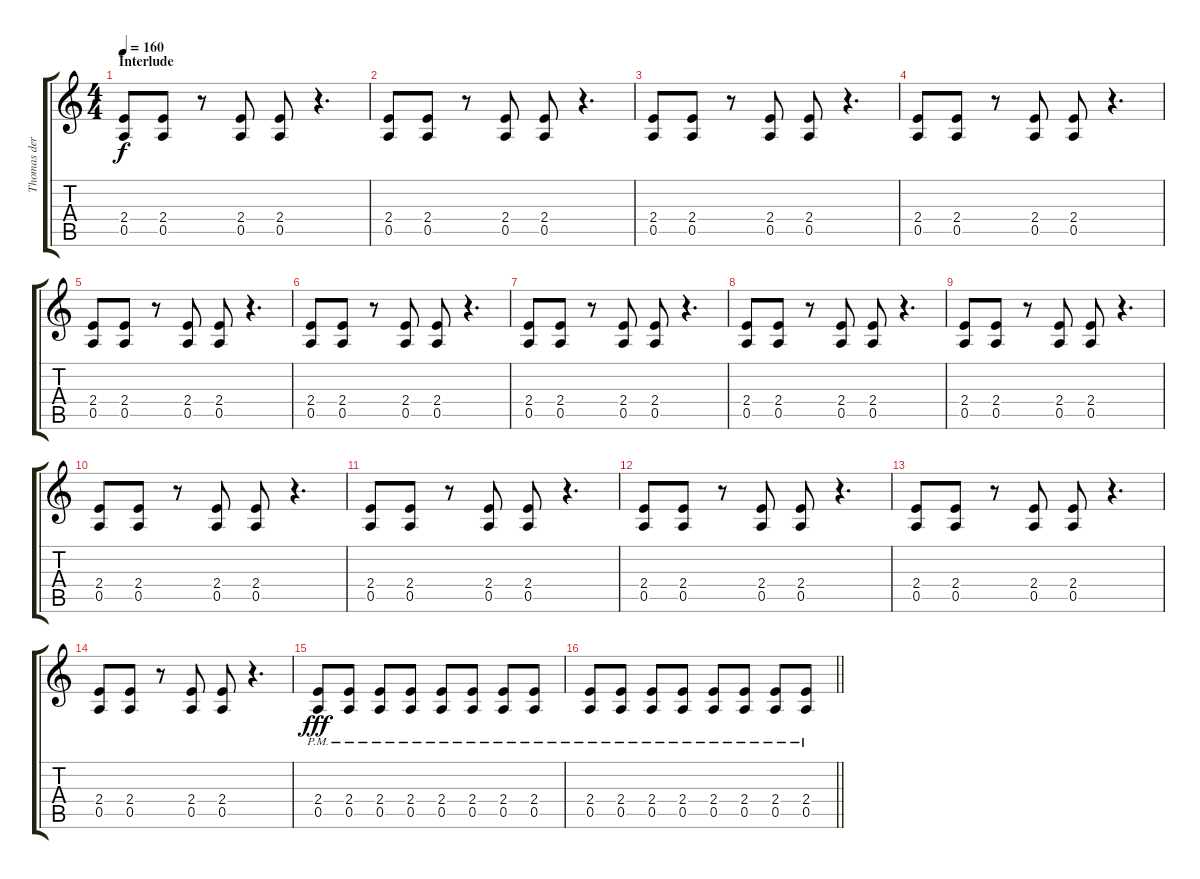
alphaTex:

\track ("Thomas der Münzer" "Thomas der") {instrument distortionguitar}
\staff {score tabs}
\tuning (E4 B3 G3 D3 A2 E2) {hide}
\ts (4 4)
\section ("" "Interlude")
\tempo 160
\clef g2
\ks c
(2.4 0.5).8{dy f} (2.4 0.5).8 r.8 (2.4 0.5).8 (2.4 0.5).8 r.4{d} |
(2.4 0.5).8 (2.4 0.5).8 r.8 (2.4 0.5).8 (2.4 0.5).8 r.4{d} |
(2.4 0.5).8 (2.4 0.5).8 r.8 (2.4 0.5).8 (2.4 0.5).8 r.4{d} |
(2.4 0.5).8 (2.4 0.5).8 r.8 (2.4 0.5).8 (2.4 0.5).8 r.4{d} |
(2.4 0.5).8 (2.4 0.5).8 r.8 (2.4 0.5).8 (2.4 0.5).8 r.4{d} |
(2.4 0.5).8 (2.4 0.5).8 r.8 (2.4 0.5).8 (2.4 0.5).8 r.4{d} |
(2.4 0.5).8 (2.4 0.5).8 r.8 (2.4 0.5).8 (2.4 0.5).8 r.4{d} |
(2.4 0.5).8 (2.4 0.5).8 r.8 (2.4 0.5).8 (2.4 0.5).8 r.4{d} |
(2.4 0.5).8 (2.4 0.5).8 r.8 (2.4 0.5).8 (2.4 0.5).8 r.4{d} |
(2.4 0.5).8 (2.4 0.5).8 r.8 (2.4 0.5).8 (2.4 0.5).8 r.4{d} |
(2.4 0.5).8 (2.4 0.5).8 r.8 (2.4 0.5).8 (2.4 0.5).8 r.4{d} |
(2.4 0.5).8 (2.4 0.5).8 r.8 (2.4 0.5).8 (2.4 0.5).8 r.4{d} |
(2.4 0.5).8 (2.4 0.5).8 r.8 (2.4 0.5).8 (2.4 0.5).8 r.4{d} |
(2.4 0.5).8 (2.4 0.5).8 r.8 (2.4 0.5).8 (2.4 0.5).8 r.4{d} |
(2.4{pm} 0.5{pm}).8{dy fff} (2.4{pm} 0.5{pm}).8 (2.4{pm} 0.5{pm}).8 (2.4{pm} 0.5{pm}).8 (2.4{pm} 0.5{pm}).8 (2.4{pm} 0.5{pm}).8 (2.4{pm} 0.5{pm}).8 (2.4{pm} 0.5{pm}).8 |
\barLineRight lightlight
(2.4{pm} 0.5{pm}).8 (2.4 0.5{pm}).8 (2.4 0.5{pm}).8 (2.4 0.5{pm}).8 (2.4 0.5{pm}).8 (2.4 0.5{pm}).8 (2.4 0.5{pm}).8 (2.4 0.5{pm}).8
